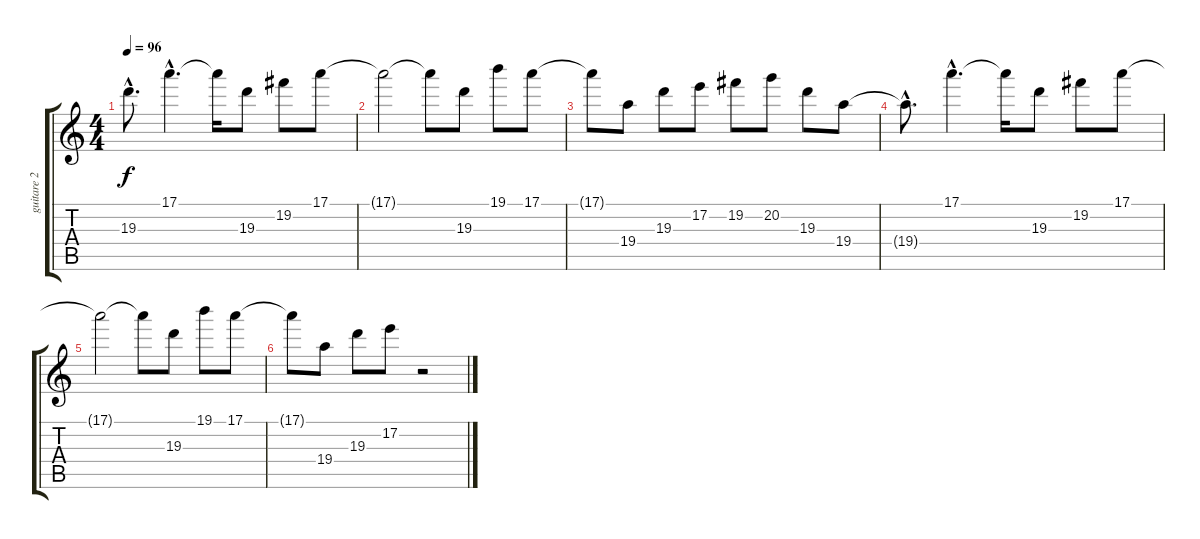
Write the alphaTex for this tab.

\track ("guitare 2" "guitare 2") {instrument distortionguitar}
\staff {score tabs}
\tuning (E4 B3 G3 D3 A2 E2) {hide}
\ts (4 4)
\tempo 96
\clef g2
\ks c
19.3{hac}.8{d dy f} 17.1{hac}.4{d} 17.1{t}.16 19.3.8 19.2.8 17.1.8 |
17.1{t}.2 17.1{t}.8 19.3.8 19.1.8 17.1.8 |
17.1{t}.8 19.4.8 19.3.8 17.2.8 19.2.8 20.2.8 19.3.8 19.4.8 |
19.4{hac t}.8{d} 17.1{hac}.4{d} 17.1{t}.16 19.3.8 19.2.8 17.1.8 |
17.1{t}.2 17.1{t}.8 19.3.8 19.1.8 17.1.8 |
17.1{t}.8 19.4.8 19.3.8 17.2.8 r.2
